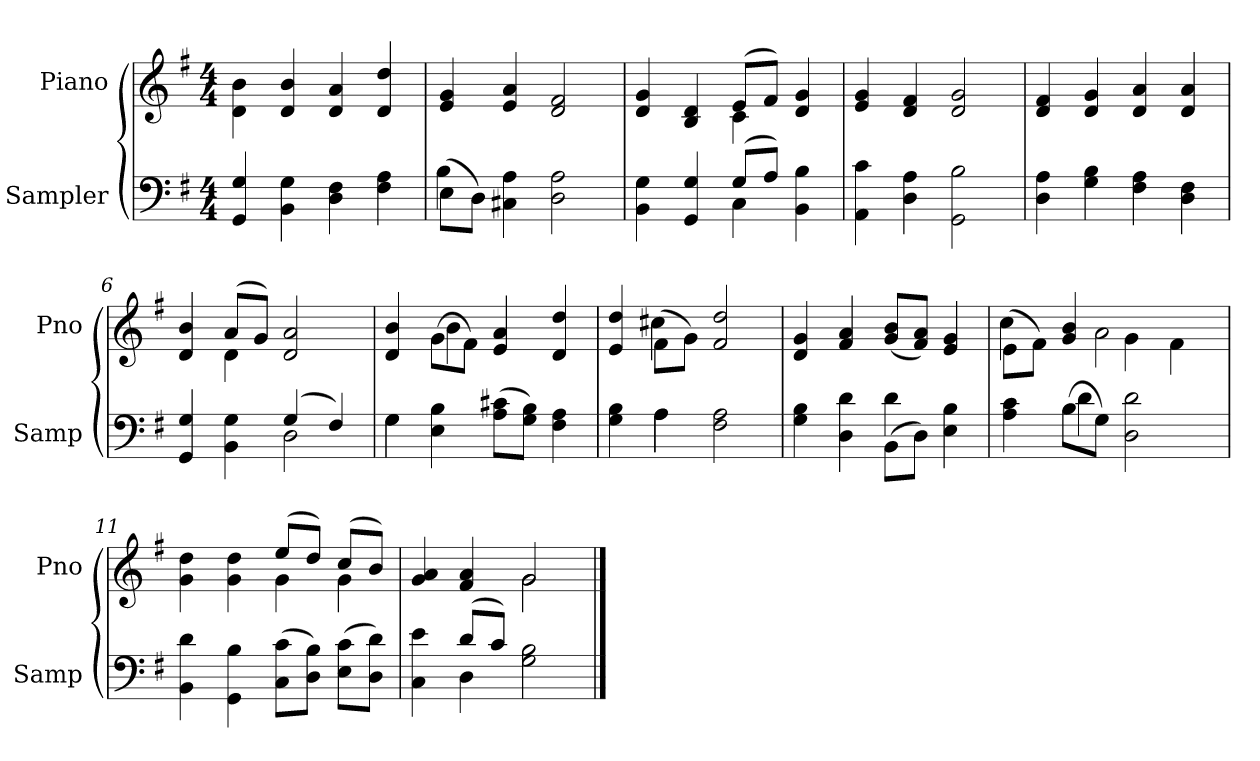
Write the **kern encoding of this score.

**kern	**kern
*part2	*part1
*staff2	*staff1
*I"Sampler	*I"Piano
*I'Samp	*I'Pno
*clefF4	*clefG2
*k[f#]	*k[f#]
*G:	*G:
*M4/4	*M4/4
=1	=1
4GG 4G	4d\ 4b\
4BB 4G	4d 4b
4D 4F#	4d 4a
4F# 4A	4d 4dd
=2	=2
*^	*
(8E\L	4B	4e 4g
8D\J)	.	.
4C#X 4A	2.ryy	4e 4a
2D 2A	.	2d 2f#
=3	=3	=3
*	*	*^
4BB 4G	2ryy	4d 4g	2ryy
4GG 4G	.	4B 4d	.
(8G/L	4C	(8e/L	4c
8A/J)	.	8f#/J)	.
4BB 4B	4ryy	4d 4g	4ryy
*v	*v	*	*
*	*v	*v
=4	=4
4AA 4c	4e 4g
4D 4A	4d 4f#
2GG 2B	2d 2g
=5	=5
4D 4A	4d 4f#
4G 4B	4d 4g
4F# 4A	4d 4a
4D 4F#	4d 4a
=6	=6
*^	*^
4GG 4G	2ryy	4d 4b	4ryy
4BB 4G	.	(8a/L	4d
.	.	8g/J)	.
(4G/	2D	2d 2a	2ryy
4F#/)	.	.	.
=7	=7	=7	=7
4G\	4G	4d 4b	4ryy
4E 4B	2.ryy	(8g\L	4b
.	.	8f#\J)	.
(8A\ 8c#X\L	.	4e 4a	2ryy
8G\ 8B\J)	.	.	.
4F# 4A	.	4d 4dd	.
=8	=8	=8	=8
4G 4B	4ryy	4e 4dd	4ryy
4A\	4A	(8f#\L	4cc#X
.	.	8g\J)	.
2F# 2A	2ryy	2f# 2dd	2ryy
*	*	*v	*v
=9	=9	=9
4G 4B	2ryy	4d 4g
4D 4d	.	4f# 4a
(8BB\L	4d	(8g/ 8b/L
8D\J)	.	8f#/ 8a/J)
4E 4B	4ryy	4e 4g
=10	=10	=10
*	*	*^
4A 4c	4ryy	(8e\L	4cc
.	.	8f#\J)	.
(8B\L	4d	4g 4b	8ryy
8G\J)	.	.	2a
2D 2d	2ryy	4g\	.
.	.	4f#\	.
.	.	.	8ryy
*v	*v	*	*
=11	=11	=11
4BB 4d	4g 4dd	2ryy
4GG 4B	4g 4dd	.
(8C\ 8c\L	(8ee/L	4g
8D\ 8B\J)	8dd/J)	.
(8E\ 8c\L	(8cc/L	4g
8D\ 8d\J)	8b/J)	.
=12	=12	=12
*^	*	*
4C 4e	4ryy	4g 4a	2ryy
(8d/L	4D	4f# 4a	.
8c/J)	.	.	.
2G 2B	2ryy	2g/	2g
*v	*v	*	*
*	*v	*v
==	==
*-	*-
